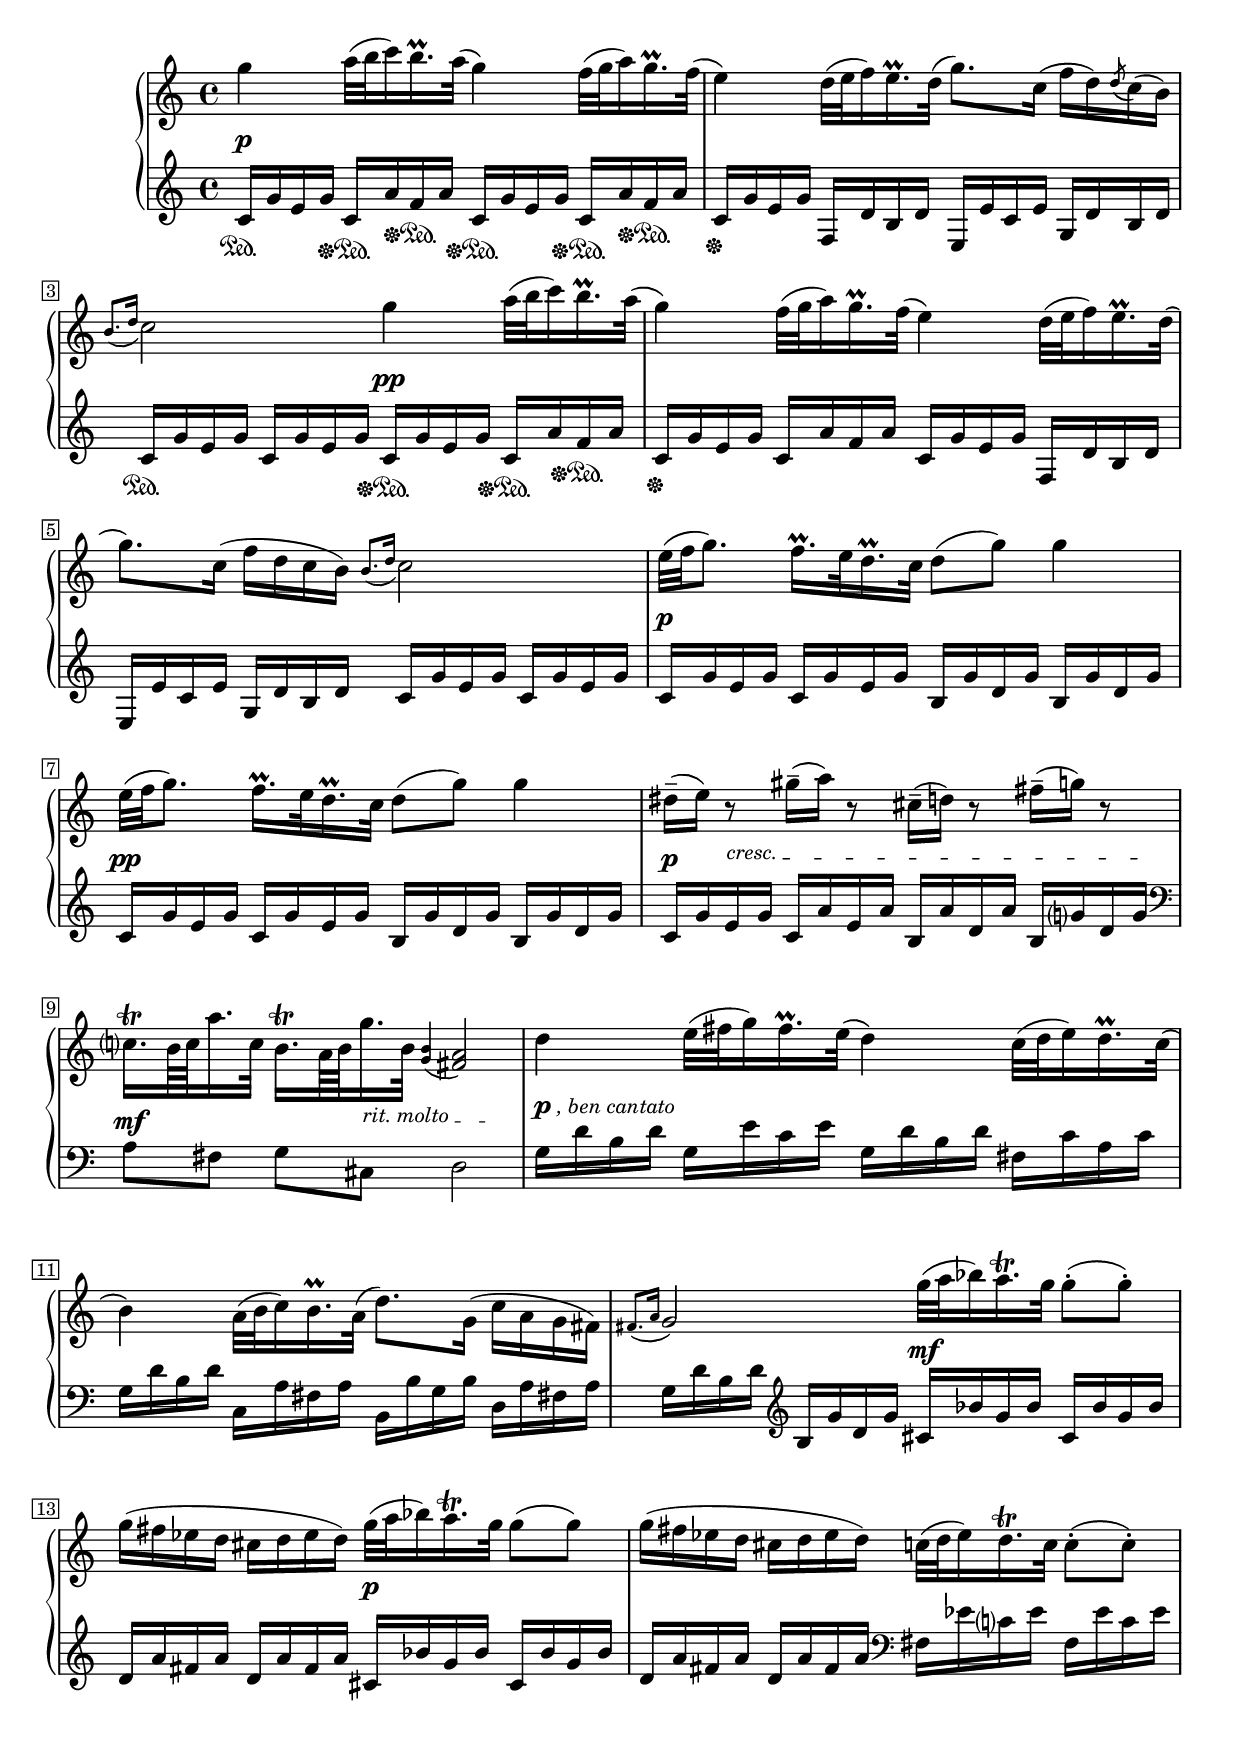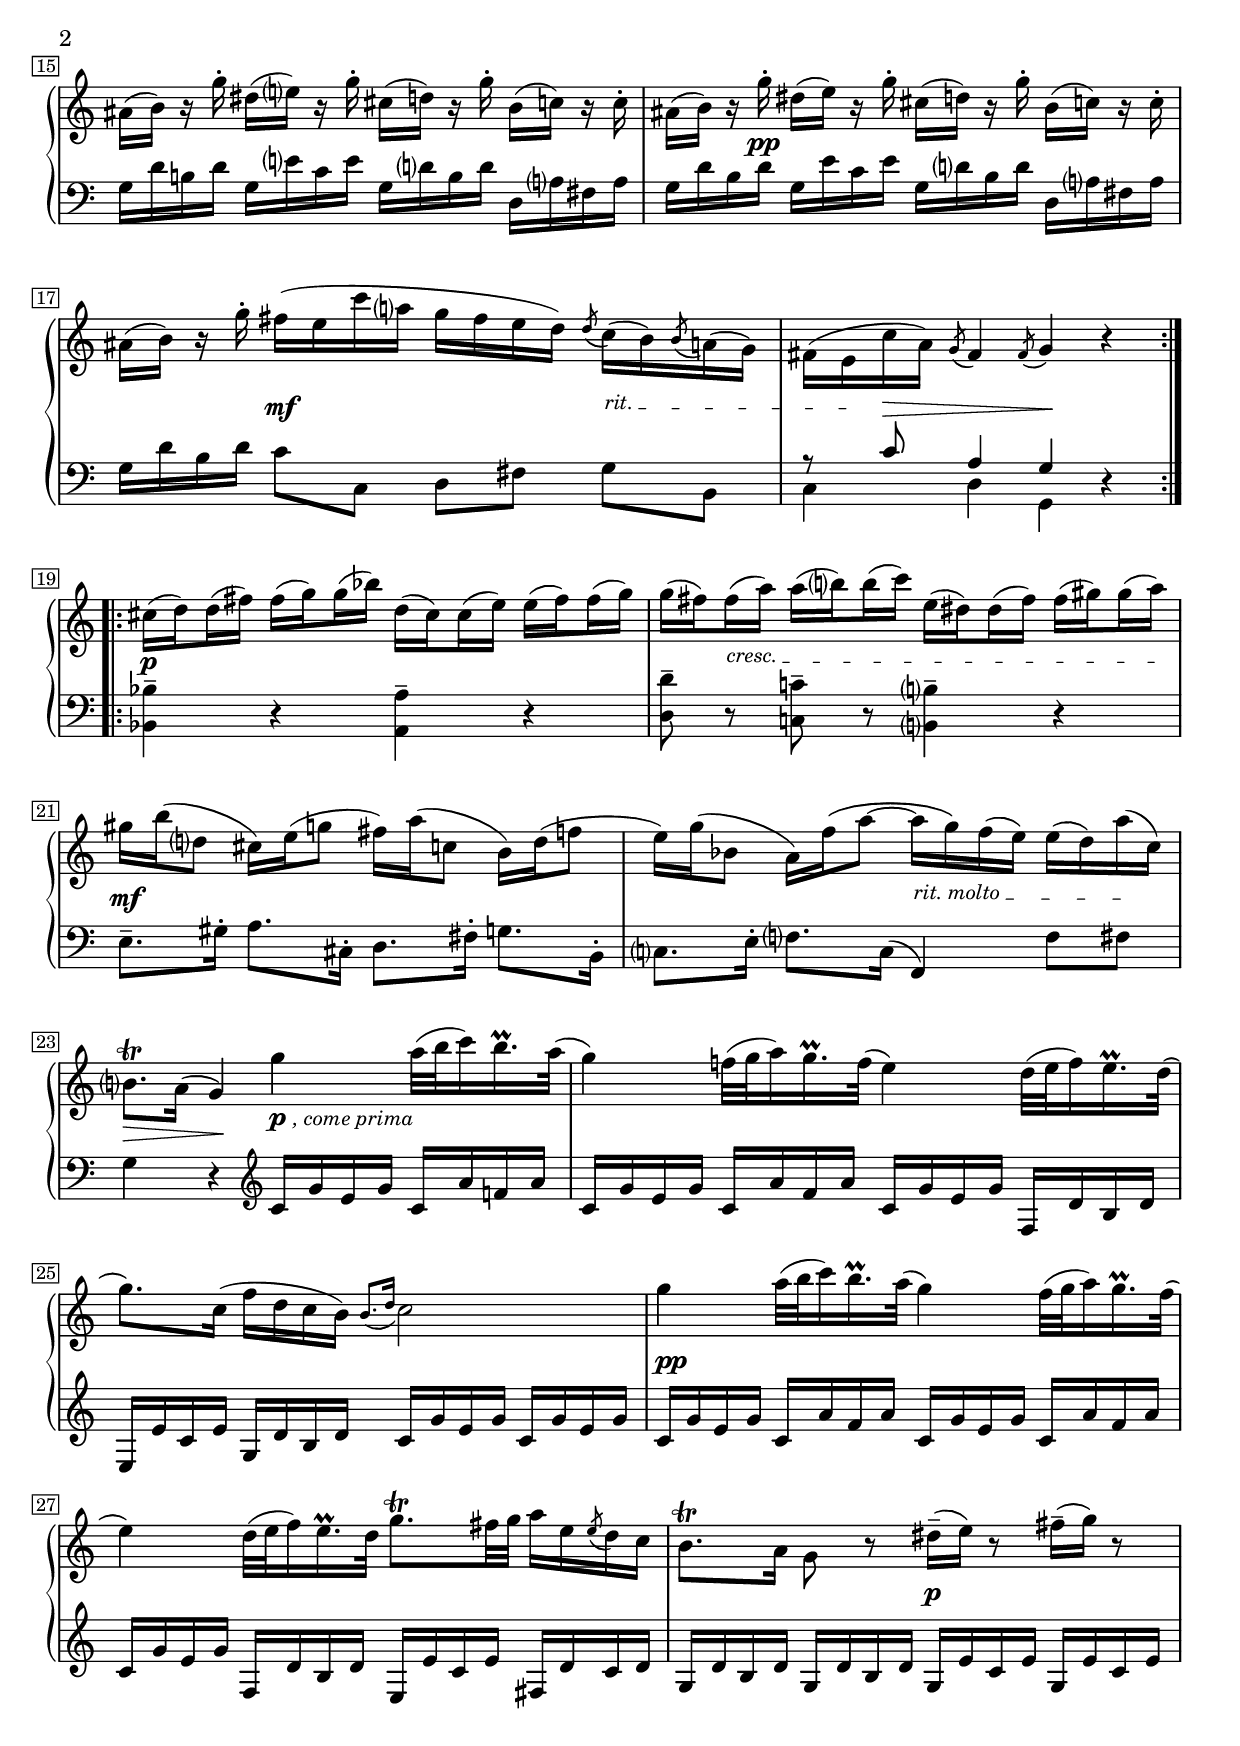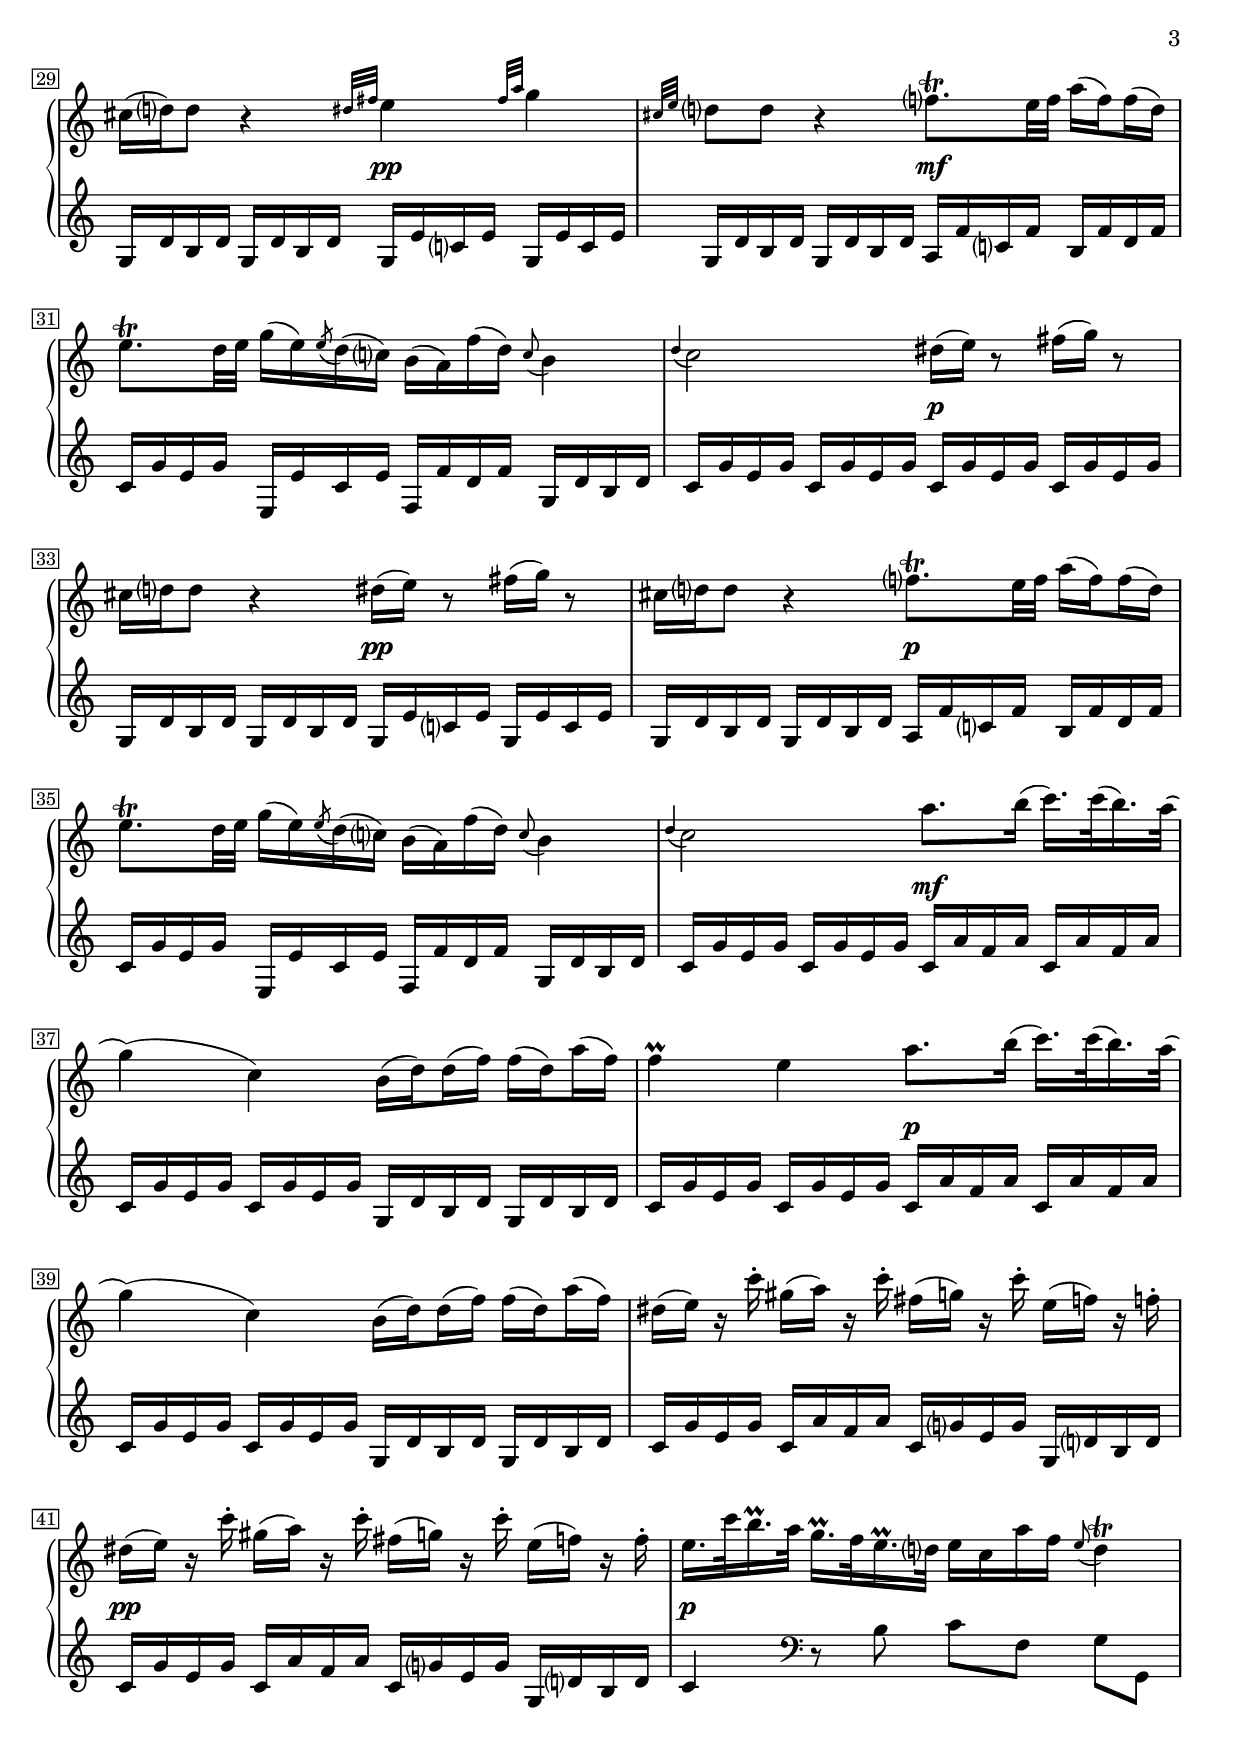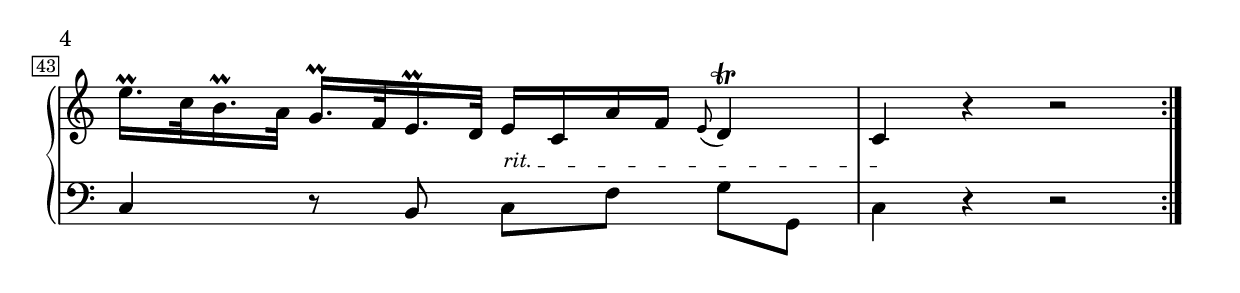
Global = {
  \key c \major
  \clef treble
  \time 4/4
  \include "../global.ly"
}

cresc = { \override TextSpanner.bound-details.left.text = \markup { \small "cresc. " } }
moltorit = { \override TextSpanner.bound-details.left.text = \markup { \small "rit. molto " } }
rit = { \override TextSpanner.bound-details.left.text = \markup { \small "rit. " } }

Upper = \relative c'' {
  \repeat volta 2 {
  %1
  | g'4  a32( b c16) b16.\prall a32(  g4)  f32( g a16) g16.\prall f32(
  | e4)  d32( e f16) e16.\prall d32(  g8.) c,16(  f16 d) \acciaccatura d8 c16( b)
  | \grace { b8.[( d16] } c2)  g'4  a32( b c16) b16.\prall a32(
  | g4)  f32( g a16)  g16.\prall f32( e4)  d32( e f16) e16.\prall d32(
  %5
  | g8.) c,16(  f16 d c16 b)  \grace { b8.[( d16] } c2)
  | e32[( f g8.])  f16.\prall[ e32 d16.\prall c32]  d8( g)  g4
  | e32[( f g8.])  f16.\prall[ e32 d16.\prall c32]  d8( g)  g4
  | dis16\tenuto( e) r8  gis16\tenuto( a) r8  cis,16\tenuto( d) r8  fis16\tenuto( g) r8
  | c,16.[\trill b64 c a'16. c,32]
    b16.[\trill a64 b g'16. b,32]

    \grace { <g b>4( } <fis a >2)
  %10
  | d'4  e32( fis g16) fis16.\prall e32(  d4)  c32( d e16) d16.\prall c32(
  | b4)  a32( b c16) b16.\prall a32(  d8.) g,16(
    \stemDown c16 a g16 fis)
  | \stemUp \grace { fis8.[( a16] } g2)
    \stemDown g'32( a bes16) a16.\trill g32
    g8-.( g8-.)
  | g16( fis ees d  cis d ees d)
    \stemDown g32( a bes16) a16.\trill g32
    g8( g8)
  | g16( fis ees d  cis d ees d)
    \stemDown c32( d ees16) d16.\trill c32
    c8-.( c8-.)
  %15
  | ais16( b) r16 g'-.  dis( e) r16 g-. cis,( d) r16 g-.  b,16( c) r16 c-.
  | ais16( b) r16 g'-.  dis( e) r16 g-. cis,( d) r16 g-.  b,16( c) r16 c-.
  | ais16( b) r16 g'-.  fis( e c' a  g  fis e d)
    \acciaccatura d8 c16( b) \acciaccatura b8 a16( g)
  | fis16( e c' a)  \stemUp \acciaccatura g8 fis4  \acciaccatura fis8 g4  r4
  }
  \repeat volta 2 {
  | \stemDown
    \set subdivideBeams = ##t
    \set baseMoment = #(ly:make-moment 1/8)
    cis16[( d) d( fis)]  fis[( g) g( bes)]  d,[( cis) cis( e)]  e[( fis) fis( g)]
  %20
  | g16[( fis) fis( a)]  a[( b!) b( c)]  e,[(dis) dis( fis)]  fis[(gis) gis( a)]
    \set subdivideBeams = ##f
  | gis16 b( d,!8  cis16) e( g!8  fis16) a( c,!8  b16) d( f!8
  | e16) g( bes,8  a16) f'\( a8~  a16 g\) f( e)  e( d) a'( c,)
  | b!8.\trill a16(  \stemUp g4)  \stemDown g'4  a32( b c16) b16.\prall a32(
  | g4)  f!32( g a16) g16.\prall f32(
    e4)  d32( e f16) e16.\prall d32(
  %25
  | g8.) c,16(  f16 d c16 b)
    \grace { b8.[( d16] } c2)
  | g'4  a32( b c16) b16.\prall a32(
    g4)  f32( g a16) g16.\prall f32(
  | e4)  d32( e f16) e16.\prall d32  g8.\trill fis32 g  a16 e \acciaccatura e8 d16 c
  | b8.\trill a16  g8 r8  dis'16\tenuto( e) r8 fis16\tenuto( g) r8
% | cis,16( d!) d8  r4  dis16\tenuto( e) r8  fis16\tenuto( g) r8
  | cis,16( d!) d8  r4 \grace { dis32 fis } e4 \grace { fis32 a } g4
  %30
% | cis,16( d!) d8  r4  f8.\trill e32 f
  | \grace { cis,32 e } d8 d  r4  f8.\trill e32 f
    \set subdivideBeams = ##t
    \set baseMoment = #(ly:make-moment 1/8)
    a16( f) f( d)
    \set subdivideBeams = ##f
  | e8.\trill d32 e  g16( e) \acciaccatura e8 d16( c)  b( a) f'( d)  \appoggiatura c8 b4
  | \appoggiatura d4 c2  dis16( e) r8  fis16( g) r8
  | cis,16 d! d8  r4
    dis16( e) r8  fis16( g) r8
  | cis,16 d! d8  r4
    f8.\trill e32 f
    \set subdivideBeams = ##t
    \set baseMoment = #(ly:make-moment 1/8)
    a16( f) f( d)
    \set subdivideBeams = ##f
  | e8.\trill d32 e  g16( e) \acciaccatura e8 d16( c)  b( a) f'( d)  \appoggiatura c8 b4
  %35
  | \appoggiatura d4 c2  a'8. b16(  c16.) c32( b16.) a32(
  | g4)(  c,4)
    \set subdivideBeams = ##t
    \set baseMoment = #(ly:make-moment 1/8)
    b16( d) d( f)  f( d) a'( f)
    \set subdivideBeams = ##f
  | f4\prall  e  a8. b16( c16.) c32( b16.) a32(
  | g4)(  c,4)
    \set subdivideBeams = ##t
    \set baseMoment = #(ly:make-moment 1/8)
    b16( d) d( f)  f( d) a'( f)
    \set subdivideBeams = ##f
  | dis16( e) r16 c'-.  gis( a) r16 c-.
    fis,16( g!) r16 c-.  e,( f!) r16 f!-.
  %40
  | dis16( e) r16 c'-.  gis( a) r16 c-.
    fis,16( g!) r16 c-.  e,( f!) r16 f-.
  | e16. c'32 b16.\prall a32  g16.\prall f32 e16.\prall d32
    e16 c a' f \appoggiatura e8 d4\trill
  | e16.\prall c32 b16.\prall a32
    \stemUp
    g16.\prall f32 e16.\prall d32
    e16 c a' f \appoggiatura e8 d4\trill
  | c4 r4 r2
  }
  \fine

% la si do re mi fa sol
%  a b  c  d  e  f  g
}

centeredDynamics = {
  | s8\p s8  s2.
  | s1
  | s2 s8\pp s4.
  | s1
  %5
  | s1
  | s8\p s8  s2.
  | s8\pp s8  s2.
  | s8\p \cresc s8\startTextSpan  s2 s8. s16\stopTextSpan
  | s8\mf s8 s8\moltorit s8\startTextSpan s4 s4\stopTextSpan
  %10
  | s8^\markup{\dynamic p\italic\small ", ben cantato" }  s8  s2.
  | s1
  | s2 s4\mf s4
  | s2 s2\p
  | s1
  %15
  | s1
  | s8. s16\pp s2.
  | s4 s4\mf s4\rit s8\startTextSpan s8
  | s16 s16\stopTextSpan s8\> s4 s4.\! s8
  | s8\p s8  s2.
  %20
  | s8\cresc s8\startTextSpan  s2 s8. s16\stopTextSpan
  | s8\mf s4. s2
  | s8 s4 s8\moltorit s8\startTextSpan s8 s8 s16\stopTextSpan s16
  | s8\> s8 s4\! s2^\markup{\dynamic p\italic\small ", come prima" }
  | s1
  %25
  | s1
  | s32 s32\pp s16 s8 s2.
  | s1
  | s2 s2\p
  | s2 s2\pp
  %30
  | s2 s2\mf
  | s1
  | s4 s8 s8 s8\p s4.
  | s4 s8 s8 s8\pp s4.
  | s4 s8 s8 s8\p s4.
  %35
  | s1
  | s4 s8 s8 s8\mf s4.
  | s1
  | s4 s8 s8 s8\p s4.
  | s1
  %40
  | s1
  | s8\pp s8  s2.
  | s8\p s8  s2.
  | s8 s4 s8\rit s8\startTextSpan s8 s8 s8
  | s4 \stopTextSpan s2.
}

Lower = \relative c' {
  \repeat volta 2 {
  %1
  | c16\sustainOn g' e g
    c,16\sustainOff\sustainOn a' f\sustainOff\sustainOn a
    c,16\sustainOff\sustainOn g' e g
    c,16\sustainOff\sustainOn a' f\sustainOff\sustainOn a
  | c,16\sustainOff g' e g  f, d' b d  e, e' c e  g, d' b d
  | c16\sustainOn g' e g  c,16 g' e g
    c,16\sustainOff\sustainOn g' e g
    c,16\sustainOff\sustainOn a' f\sustainOff\sustainOn a
  | c,16\sustainOff g' e g  c,16 a' f a  c,16 g' e g  f,16 d' b d
  %5
  | e, e' c e  g, d' b d  c16 g' e g  c,16 g' e g
  | c,16 g' e g  c,16 g' e g  b,16 g' d g  b,16 g' d g
  | c,16 g' e g  c,16 g' e g  b,16 g' d g  b,16 g' d g
  | c,16 g' e g  c,16 a' e a  b, a' d, a'  b, g' d g
  | \clef bass
    a,8[ fis]  g[ cis,]  d2
  %10
  | g16 d' b d  g,16 e' c e  g,16 d' b d  fis, c' a c
  | g d' b d  c, a' fis a  b, b' g b  d, a' fis! a
  | g d' b d
    \clef treble
    b g' d g  cis, bes' g bes  cis, bes' g bes
  | d,16 a' fis a  d, a' fis a
    cis, bes' g bes  cis, bes' g bes
  | d,16 a' fis a  d, a' fis a
    \clef bass
    fis, ees' c ees  fis, ees' c ees
  %15
  | g, d' b! d  g, e' c e  g, d' b d  d, a' fis a
  | g d' b d  g, e' c e  g, d' b d  d, a' fis a
  | g d' b d  c8[ c,8]  d[ fis]  g[ b,]
  | << { r8 c'  a4  g4  } \\ { c,4  d4  g,4 } >>  r4
  }
  \repeat volta 2 {
  | <bes' bes,>4\tenuto  r4  <a a,>4\tenuto  r4
  %20
  | <d d,>8\tenuto r8  <c! c,!>8\tenuto r8  <b! b,!>4\tenuto  r4
  | e,8.\tenuto gis16-.  a8. cis,16-.  d8. fis16-.  g!8. b,16-.
  | c!8. e16-.  f!8. c16(  f,4)  f'8 fis
  | g4  r4  \clef treble c16 g' e g  c,16 a' f! a
  | c,16 g' e g  c,16 a' f a  c,16 g' e g  f, d' b d
  %25
  | e, e' c e    g, d' b d    c16 g' e g   c,16 g' e g
  | c,16 g' e g  c,16 a' f a  c,16 g' e g  c,16 a' f a
  | c,16 g' e g  f,16 d' b d  e,16 e' c e  fis,16 d' c d
  | g,16 d' b d  g,16 d' b d  g,16 e' c e  g,16 e' c e
  | g,16 d' b d  g,16 d' b d  g,16 e' c e  g,16 e' c e
  %30
  | g,16 d' b d  g,16 d' b d  a16 f' c f   b,16 f' d f
  | c16 g' e g   e,16 e' c e  f,16 f' d f  g,16 d' b d
  | c16 g' e g   c,16 g' e g  c,16 g' e g  c,16 g' e g
  | g,16 d' b d  g,16 d' b d  g,16 e' c e  g,16 e' c e
  | g,16 d' b d  g,16 d' b d  a16 f' c f   b,16 f' d f
  %35
  | c16 g' e g   e,16 e' c e  f,16 f' d f  g,16 d' b d
  | c16 g' e g   c,16 g' e g  c,16 a' f a  c,16 a' f a
  | c,16 g' e g  c,16 g' e g  g,16 d' b d  g,16 d' b d
  | c16 g' e g   c,16 g' e g  c,16 a' f a  c,16 a' f a
  | c,16 g' e g  c,16 g' e g  g,16 d' b d  g,16 d' b d
  %40
  | c16 g' e g   c,16 a' f a  c,16 g' e g  g,16 d' b d
  | c16 g' e g   c,16 a' f a  c,16 g' e g  g,16 d' b d
  | c4
    \clef bass
    r8 b8  c[ f,]  \stemDown g[ g,]
  | \stemUp c4  r8 b  \stemDown c[ f]  g[ g,]
  | c4  r4  r2
  }
  \fine

% la si do re mi fa sol
%  a b  c  d  e  f  g
}

\score {
  \new PianoStaff
  <<
    \accidentalStyle Score.piano-cautionary
    \new Staff = "upper" {
      \Global
      \Upper
    }
    \new Dynamics { \Global \centeredDynamics }
    \new Staff = "lower" {
      \Global
      \Lower
    }
  >>
  \header {
    %composer = "Baldassare Galuppi"
    opus = \markup {
             \column {
               \line { " " }
             }
           }
    %subtitle = ""
    title = \markup {
       "Andante"
    }
  }
  \layout {
  }
  \midi {
    \tempo 4 = 44
  }
}
